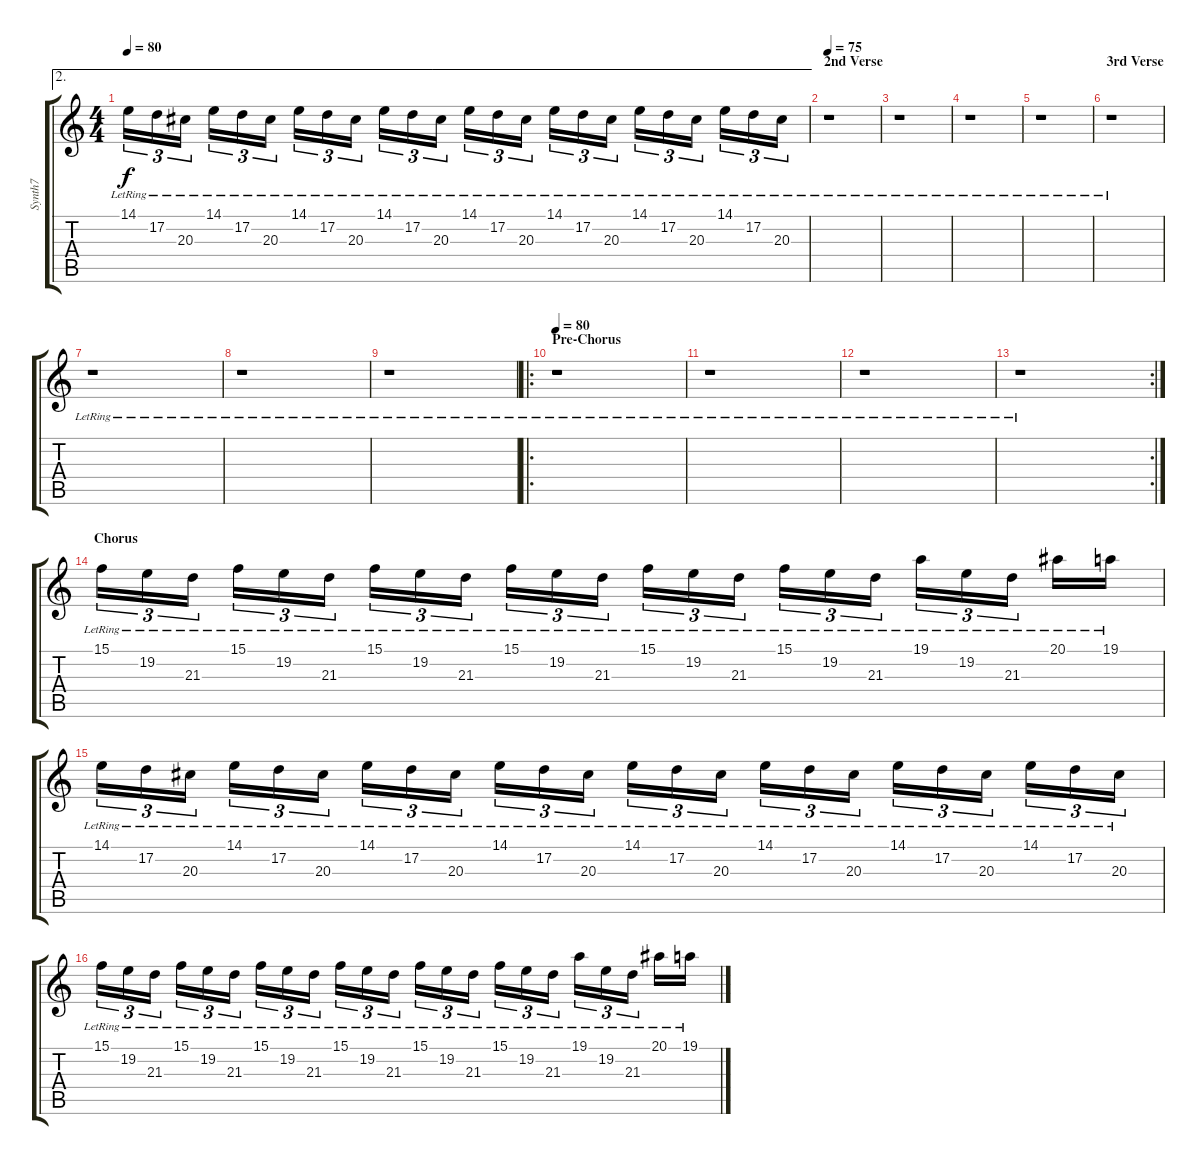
\track ("Synth7" "Synth7") {instrument harpsichord}
\staff {score tabs}
\tuning (D4 A3 F3 C3 G2 D2) {hide}
\ae 2
\ts (4 4)
\tempo 80
\clef g2
\ks c
14.1{lr}.16{tu (3 2) dy f} 17.2{lr}.16{tu (3 2)} 20.3{lr}.16{tu (3 2)} 14.1{lr}.16{tu (3 2)} 17.2{lr}.16{tu (3 2)} 20.3{lr}.16{tu (3 2)} 14.1{lr}.16{tu (3 2)} 17.2{lr}.16{tu (3 2)} 20.3{lr}.16{tu (3 2)} 14.1{lr}.16{tu (3 2)} 17.2{lr}.16{tu (3 2)} 20.3{lr}.16{tu (3 2)} 14.1{lr}.16{tu (3 2)} 17.2{lr}.16{tu (3 2)} 20.3{lr}.16{tu (3 2)} 14.1{lr}.16{tu (3 2)} 17.2{lr}.16{tu (3 2)} 20.3{lr}.16{tu (3 2)} 14.1{lr}.16{tu (3 2)} 17.2{lr}.16{tu (3 2)} 20.3{lr}.16{tu (3 2)} 14.1{lr}.16{tu (3 2)} 17.2{lr}.16{tu (3 2)} 20.3{lr}.16{tu (3 2)} |
\section ("" "2nd Verse")
\tempo 75
r.1 |
r.1 |
r.1 |
r.1 |
\section ("" "3rd Verse")
r.1 |
r.1 |
r.1 |
r.1 |
\ro
\section ("" "Pre-Chorus")
\tempo 80
r.1 |
r.1 |
r.1 |
\rc 2
r.1 |
\section ("" "Chorus")
15.1{lr}.16{tu (3 2) volume 11} 19.2{lr}.16{tu (3 2)} 21.3{lr}.16{tu (3 2)} 15.1{lr}.16{tu (3 2)} 19.2{lr}.16{tu (3 2)} 21.3{lr}.16{tu (3 2)} 15.1{lr}.16{tu (3 2)} 19.2{lr}.16{tu (3 2)} 21.3{lr}.16{tu (3 2)} 15.1{lr}.16{tu (3 2)} 19.2{lr}.16{tu (3 2)} 21.3{lr}.16{tu (3 2)} 15.1{lr}.16{tu (3 2)} 19.2{lr}.16{tu (3 2)} 21.3{lr}.16{tu (3 2)} 15.1{lr}.16{tu (3 2)} 19.2{lr}.16{tu (3 2)} 21.3{lr}.16{tu (3 2)} 19.1{lr}.16{tu (3 2)} 19.2{lr}.16{tu (3 2)} 21.3{lr}.16{tu (3 2)} 20.1{lr}.16 19.1{lr}.16 |
14.1{lr}.16{tu (3 2)} 17.2{lr}.16{tu (3 2)} 20.3{lr}.16{tu (3 2)} 14.1{lr}.16{tu (3 2)} 17.2{lr}.16{tu (3 2)} 20.3{lr}.16{tu (3 2)} 14.1{lr}.16{tu (3 2)} 17.2{lr}.16{tu (3 2)} 20.3{lr}.16{tu (3 2)} 14.1{lr}.16{tu (3 2)} 17.2{lr}.16{tu (3 2)} 20.3{lr}.16{tu (3 2)} 14.1{lr}.16{tu (3 2)} 17.2{lr}.16{tu (3 2)} 20.3{lr}.16{tu (3 2)} 14.1{lr}.16{tu (3 2)} 17.2{lr}.16{tu (3 2)} 20.3{lr}.16{tu (3 2)} 14.1{lr}.16{tu (3 2)} 17.2{lr}.16{tu (3 2)} 20.3{lr}.16{tu (3 2)} 14.1{lr}.16{tu (3 2)} 17.2{lr}.16{tu (3 2)} 20.3{lr}.16{tu (3 2)} |
15.1{lr}.16{tu (3 2)} 19.2{lr}.16{tu (3 2)} 21.3{lr}.16{tu (3 2)} 15.1{lr}.16{tu (3 2)} 19.2{lr}.16{tu (3 2)} 21.3{lr}.16{tu (3 2)} 15.1{lr}.16{tu (3 2)} 19.2{lr}.16{tu (3 2)} 21.3{lr}.16{tu (3 2)} 15.1{lr}.16{tu (3 2)} 19.2{lr}.16{tu (3 2)} 21.3{lr}.16{tu (3 2)} 15.1{lr}.16{tu (3 2)} 19.2{lr}.16{tu (3 2)} 21.3{lr}.16{tu (3 2)} 15.1{lr}.16{tu (3 2)} 19.2{lr}.16{tu (3 2)} 21.3{lr}.16{tu (3 2)} 19.1{lr}.16{tu (3 2)} 19.2{lr}.16{tu (3 2)} 21.3{lr}.16{tu (3 2)} 20.1{lr}.16 19.1{lr}.16
